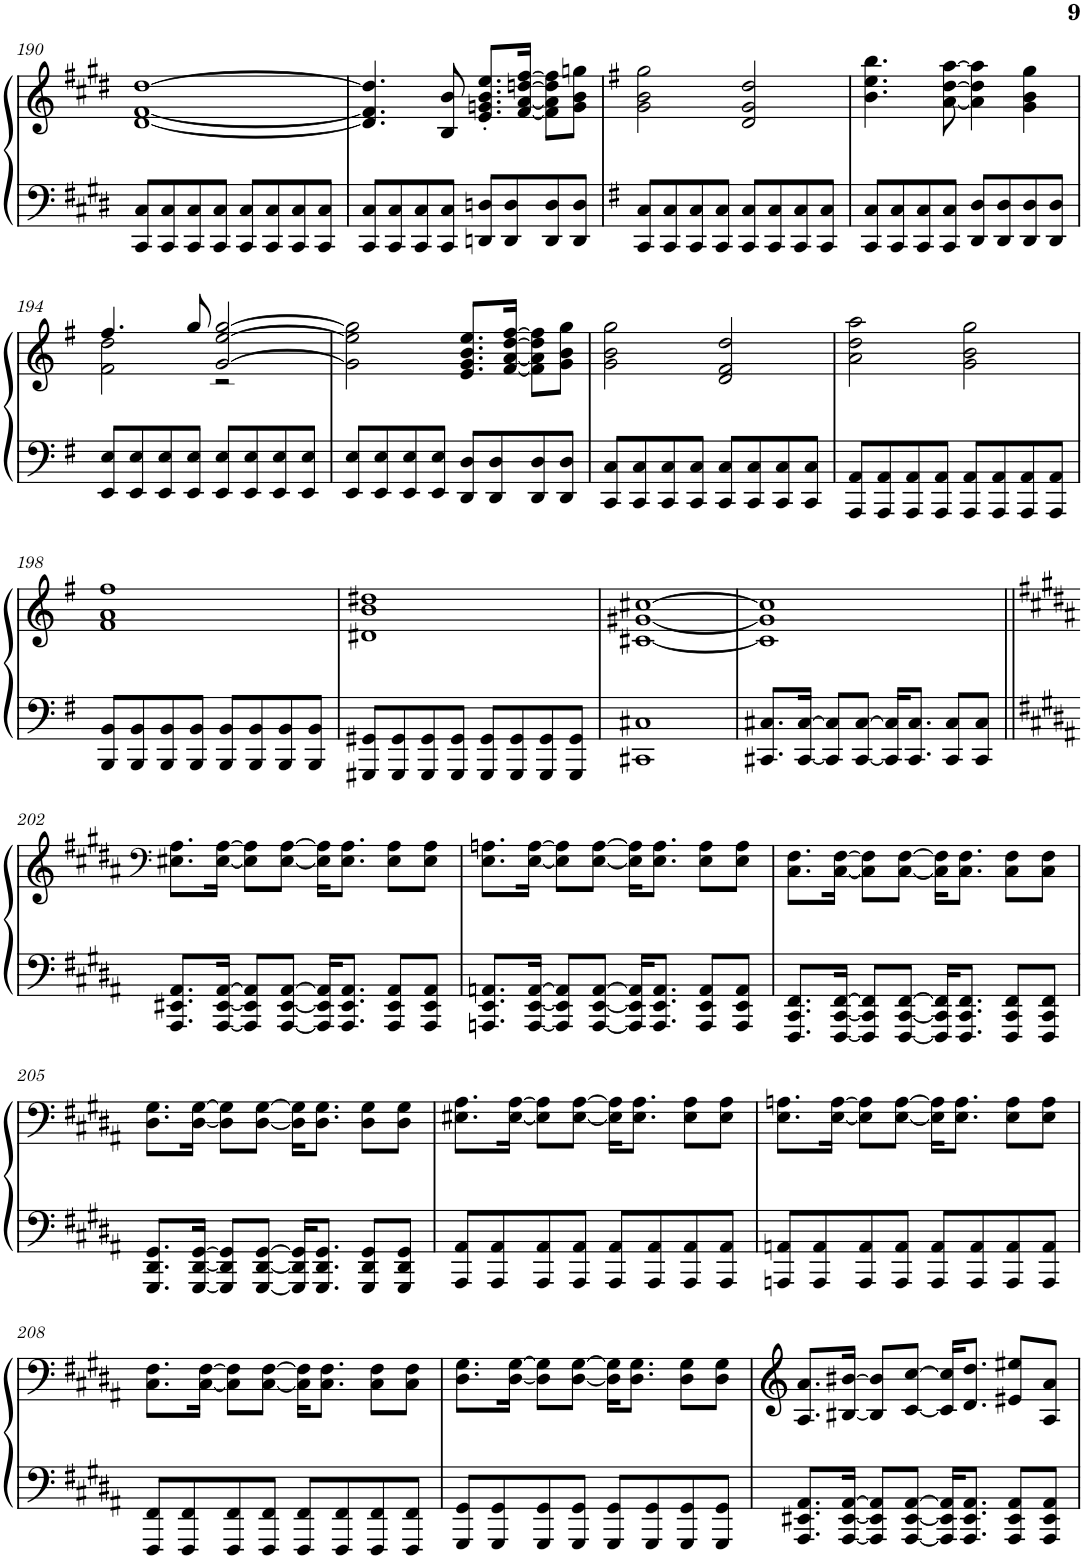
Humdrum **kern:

**kern	**kern
*part1	*part1
*staff2	*staff1
*I"Piano	*
*I'Pno.	*
!!LO:PB:g=z
*clefF4	*clefG2
*k[f#c#g#d#]	*k[f#c#g#d#]
*M4/4	*M4/4
=190	=190
8CC#/ 8C#/L	[1d# [1f# [1dd#
8CC#/ 8C#/	.
8CC#/ 8C#/	.
8CC#/ 8C#/J	.
8CC#/ 8C#/L	.
8CC#/ 8C#/	.
8CC#/ 8C#/	.
8CC#/ 8C#/J	.
=191	=191
8CC#/ 8C#/L	4.d#/] 4.f#/] 4.dd#/]
8CC#/ 8C#/	.
8CC#/ 8C#/	.
8CC#/ 8C#/J	8B/ 8b/
8DDn/ 8Dn/L	8.e/' 8.gn/' 8.b/' 8.ee/'L
8DD/ 8D/	.
.	[16f#/ [16a/ [16ddn/ [16ff#/Jk
8DD/ 8D/	8f#\] 8a\] 8dd\] 8ff#\]L
8DD/ 8D/J	8g\ 8b\ 8ggn\J
=192	=192
*k[f#]	*k[f#]
8CC/ 8C/L	2g\ 2b\ 2gg\
8CC/ 8C/	.
8CC/ 8C/	.
8CC/ 8C/J	.
8CC/ 8C/L	2d/ 2g/ 2dd/
8CC/ 8C/	.
8CC/ 8C/	.
8CC/ 8C/J	.
=193	=193
8CC/ 8C/L	4.b\ 4.ee\ 4.bb\
8CC/ 8C/	.
8CC/ 8C/	.
8CC/ 8C/J	[8a\ [8dd\ [8aa\
8DD/ 8D/L	4a\] 4dd\] 4aa\]
8DD/ 8D/	.
8DD/ 8D/	4g\ 4b\ 4gg\
8DD/ 8D/J	.
!!LO:LB:g=z
=194	=194
*	*^
8EE/ 8E/L	4.ff#/	2f#\ 2dd\
8EE/ 8E/	.	.
8EE/ 8E/	.	.
8EE/ 8E/J	8gg/	.
8EE/ 8E/L	[2g/ [2ee/ [2gg/	2r
8EE/ 8E/	.	.
8EE/ 8E/	.	.
8EE/ 8E/J	.	.
*	*v	*v
=195	=195
8EE/ 8E/L	2g\] 2ee\] 2gg\]
8EE/ 8E/	.
8EE/ 8E/	.
8EE/ 8E/J	.
8DD/ 8D/L	8.e/ 8.g/ 8.b/ 8.ee/L
8DD/ 8D/	.
.	[16f#/ [16a/ [16dd/ [16ff#/Jk
8DD/ 8D/	8f#\] 8a\] 8dd\] 8ff#\]L
8DD/ 8D/J	8g\ 8b\ 8gg\J
=196	=196
8CC/ 8C/L	2g\ 2b\ 2gg\
8CC/ 8C/	.
8CC/ 8C/	.
8CC/ 8C/J	.
8CC/ 8C/L	2d/ 2f#/ 2dd/
8CC/ 8C/	.
8CC/ 8C/	.
8CC/ 8C/J	.
=197	=197
8AAA/ 8AA/L	2a\ 2dd\ 2aa\
8AAA/ 8AA/	.
8AAA/ 8AA/	.
8AAA/ 8AA/J	.
8AAA/ 8AA/L	2g\ 2b\ 2gg\
8AAA/ 8AA/	.
8AAA/ 8AA/	.
8AAA/ 8AA/J	.
!!LO:LB:g=z
=198	=198
8BBB/ 8BB/L	1f# 1a 1ff#
8BBB/ 8BB/	.
8BBB/ 8BB/	.
8BBB/ 8BB/J	.
8BBB/ 8BB/L	.
8BBB/ 8BB/	.
8BBB/ 8BB/	.
8BBB/ 8BB/J	.
=199	=199
8GGG#X/ 8GG#X/L	1d#X 1b 1dd#X
8GGG#/ 8GG#/	.
8GGG#/ 8GG#/	.
8GGG#/ 8GG#/J	.
8GGG#/ 8GG#/L	.
8GGG#/ 8GG#/	.
8GGG#/ 8GG#/	.
8GGG#/ 8GG#/J	.
=200	=200
1CC#X 1C#X	[1c#X [1g#X [1cc#X
=201	=201
8.CC#X/ 8.C#X/L	1c#] 1g#] 1cc#]
[16CC#/ [16C#/Jk	.
8CC#/] 8C#/]L	.
[8CC#/ [8C#/J	.
16CC#/] 16C#/]KL	.
8.CC#/ 8.C#/J	.
8CC#/ 8C#/L	.
8CC#/ 8C#/J	.
!!LO:LB:g=z
=202||	=202||
*	*clefF4
*k[f#c#g#d#a#]	*k[f#c#g#d#a#]
8.AAA#/ 8.EE#X/ 8.AA#/L	8.E#X\ 8.A#\L
[16AAA#/ [16EE#/ [16AA#/Jk	[16E#\ [16A#\Jk
8AAA#/] 8EE#/] 8AA#/]L	8E#\] 8A#\]L
[8AAA#/ [8EE#/ [8AA#/J	[8E#\ [8A#\J
16AAA#/] 16EE#/] 16AA#/]KL	16E#\] 16A#\]KL
8.AAA#/ 8.EE#/ 8.AA#/J	8.E#\ 8.A#\J
8AAA#/ 8EE#/ 8AA#/L	8E#\ 8A#\L
8AAA#/ 8EE#/ 8AA#/J	8E#\ 8A#\J
=203	=203
8.AAAn/ 8.EE/ 8.AAn/L	8.E\ 8.An\L
[16AAA/ [16EE/ [16AA/Jk	[16E\ [16A\Jk
8AAA/] 8EE/] 8AA/]L	8E\] 8A\]L
[8AAA/ [8EE/ [8AA/J	[8E\ [8A\J
16AAA/] 16EE/] 16AA/]KL	16E\] 16A\]KL
8.AAA/ 8.EE/ 8.AA/J	8.E\ 8.A\J
8AAA/ 8EE/ 8AA/L	8E\ 8A\L
8AAA/ 8EE/ 8AA/J	8E\ 8A\J
=204	=204
8.FFF#/ 8.CC#/ 8.FF#/L	8.C#\ 8.F#\L
[16FFF#/ [16CC#/ [16FF#/Jk	[16C#\ [16F#\Jk
8FFF#/] 8CC#/] 8FF#/]L	8C#\] 8F#\]L
[8FFF#/ [8CC#/ [8FF#/J	[8C#\ [8F#\J
16FFF#/] 16CC#/] 16FF#/]KL	16C#\] 16F#\]KL
8.FFF#/ 8.CC#/ 8.FF#/J	8.C#\ 8.F#\J
8FFF#/ 8CC#/ 8FF#/L	8C#\ 8F#\L
8FFF#/ 8CC#/ 8FF#/J	8C#\ 8F#\J
!!LO:LB:g=z
=205	=205
8.GGG#/ 8.DD#/ 8.GG#/L	8.D#\ 8.G#\L
[16GGG#/ [16DD#/ [16GG#/Jk	[16D#\ [16G#\Jk
8GGG#/] 8DD#/] 8GG#/]L	8D#\] 8G#\]L
[8GGG#/ [8DD#/ [8GG#/J	[8D#\ [8G#\J
16GGG#/] 16DD#/] 16GG#/]KL	16D#\] 16G#\]KL
8.GGG#/ 8.DD#/ 8.GG#/J	8.D#\ 8.G#\J
8GGG#/ 8DD#/ 8GG#/L	8D#\ 8G#\L
8GGG#/ 8DD#/ 8GG#/J	8D#\ 8G#\J
=206	=206
8AAA#/ 8AA#/L	8.E#X\ 8.A#\L
8AAA#/ 8AA#/	.
.	[16E#\ [16A#\Jk
8AAA#/ 8AA#/	8E#\] 8A#\]L
8AAA#/ 8AA#/J	[8E#\ [8A#\J
8AAA#/ 8AA#/L	16E#\] 16A#\]KL
.	8.E#\ 8.A#\J
8AAA#/ 8AA#/	.
8AAA#/ 8AA#/	8E#\ 8A#\L
8AAA#/ 8AA#/J	8E#\ 8A#\J
=207	=207
8AAAn/ 8AAn/L	8.E\ 8.An\L
8AAA/ 8AA/	.
.	[16E\ [16A\Jk
8AAA/ 8AA/	8E\] 8A\]L
8AAA/ 8AA/J	[8E\ [8A\J
8AAA/ 8AA/L	16E\] 16A\]KL
.	8.E\ 8.A\J
8AAA/ 8AA/	.
8AAA/ 8AA/	8E\ 8A\L
8AAA/ 8AA/J	8E\ 8A\J
!!LO:LB:g=z
=208	=208
8FFF#/ 8FF#/L	8.C#\ 8.F#\L
8FFF#/ 8FF#/	.
.	[16C#\ [16F#\Jk
8FFF#/ 8FF#/	8C#\] 8F#\]L
8FFF#/ 8FF#/J	[8C#\ [8F#\J
8FFF#/ 8FF#/L	16C#\] 16F#\]KL
.	8.C#\ 8.F#\J
8FFF#/ 8FF#/	.
8FFF#/ 8FF#/	8C#\ 8F#\L
8FFF#/ 8FF#/J	8C#\ 8F#\J
=209	=209
8GGG#/ 8GG#/L	8.D#\ 8.G#\L
8GGG#/ 8GG#/	.
.	[16D#\ [16G#\Jk
8GGG#/ 8GG#/	8D#\] 8G#\]L
8GGG#/ 8GG#/J	[8D#\ [8G#\J
8GGG#/ 8GG#/L	16D#\] 16G#\]KL
.	8.D#\ 8.G#\J
8GGG#/ 8GG#/	.
8GGG#/ 8GG#/	8D#\ 8G#\L
8GGG#/ 8GG#/J	8D#\ 8G#\J
=210	=210
8.AAA#/ 8.EE#X/ 8.AA#/L	8.A#/ 8.a#/L
[16AAA#/ [16EE#/ [16AA#/Jk	[16B#X/ [16b#X/Jk
8AAA#/] 8EE#/] 8AA#/]L	8B#/] 8b#/]L
[8AAA#/ [8EE#/ [8AA#/J	[8c#/ [8cc#/J
16AAA#/] 16EE#/] 16AA#/]KL	16c#/] 16cc#/]KL
8.AAA#/ 8.EE#/ 8.AA#/J	8.d#/ 8.dd#/J
8AAA#/ 8EE#/ 8AA#/L	8e#X/ 8ee#X/L
8AAA#/ 8EE#/ 8AA#/J	8A#/ 8a#/J
=	=
*-	*-
